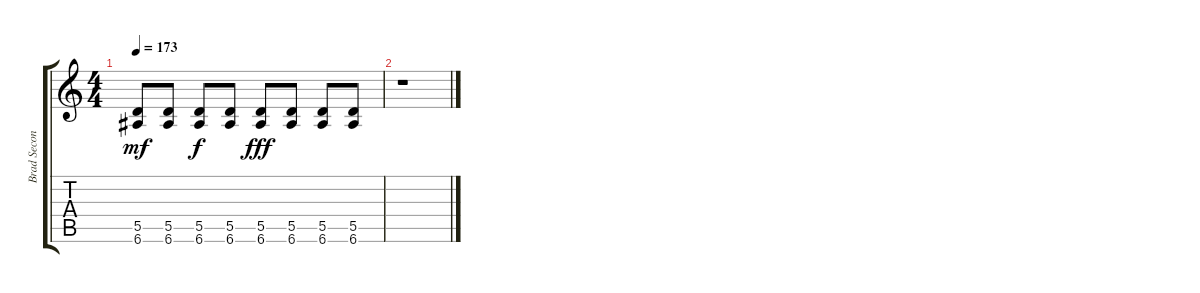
\track ("Brad Second Guitar" "Brad Secon") {instrument electricguitarjazz}
\staff {score tabs}
\tuning (E4 B3 G3 D3 A2 E2) {hide}
\ts (4 4)
\tempo 173
\clef g2
\ks c
(5.5 6.6).8{dy mf} (5.5 6.6).8 (5.5 6.6).8{dy f} (5.5 6.6).8 (5.5 6.6).8{dy fff} (5.5 6.6).8 (5.5 6.6).8 (5.5 6.6).8 |
r.1
